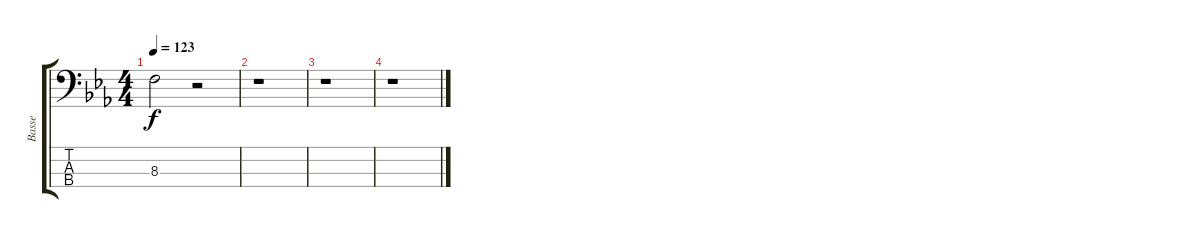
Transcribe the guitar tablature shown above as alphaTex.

\track ("Basse" "Basse") {instrument electricbasspick}
\staff {score tabs}
\tuning (G2 D2 A1 E1) {hide}
\ts (4 4)
\tempo 123
\clef f4
\ks cminor
8.3{t}.2{dy f} r.2 |
r.1 |
r.1 |
r.1
